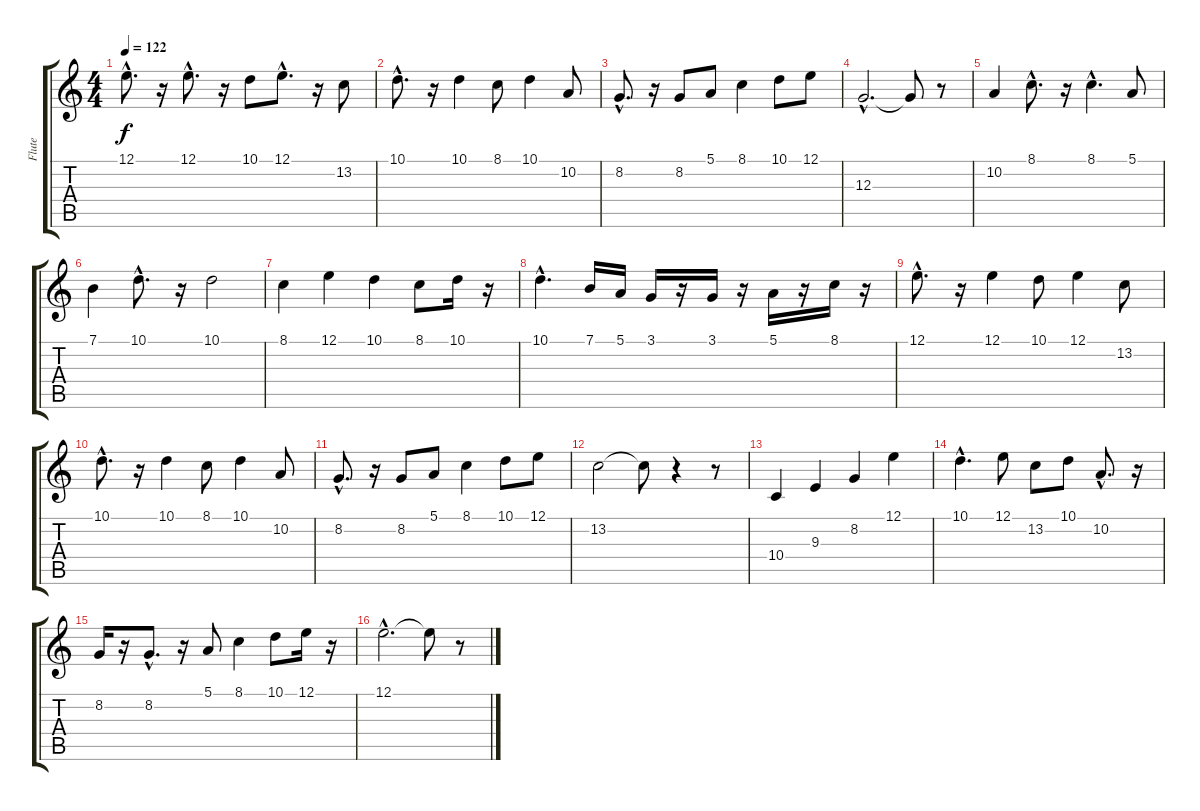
\track ("Flute" "Flute") {instrument panflute}
\staff {score tabs}
\tuning (E4 B3 G3 D3 A2 E2) {hide}
\ts (4 4)
\tempo 122
\clef g2
\ks c
12.1{hac}.8{d dy f} r.16 12.1{hac}.8{d} r.16 10.1.8 12.1{hac}.8{d} r.16 13.2.8 |
10.1{hac}.8{d} r.16 10.1.4 8.1.8 10.1.4 10.2.8 |
8.2{hac}.8{d} r.16 8.2.8 5.1.8 8.1.4 10.1.8 12.1.8 |
12.3{hac}.2{d} 12.3{t}.8 r.8 |
10.2.4 8.1{hac}.8{d} r.16 8.1{hac}.4{d} 5.1.8 |
7.1.4 10.1{hac}.8{d} r.16 10.1.2 |
8.1.4 12.1.4 10.1.4 8.1.8 10.1.16 r.16 |
10.1{hac}.4{d} 7.1.16 5.1.16 3.1.16 r.16 3.1.16 r.16 5.1.16 r.16 8.1.16 r.16 |
12.1{hac}.8{d} r.16 12.1.4 10.1.8 12.1.4 13.2.8 |
10.1{hac}.8{d} r.16 10.1.4 8.1.8 10.1.4 10.2.8 |
8.2{hac}.8{d} r.16 8.2.8 5.1.8 8.1.4 10.1.8 12.1.8 |
13.2.2 13.2{t}.8 r.4 r.8 |
10.4.4 9.3.4 8.2.4 12.1.4 |
10.1{hac}.4{d} 12.1.8 13.2.8 10.1.8 10.2{hac}.8{d} r.16 |
8.2.16 r.16 8.2{hac}.8{d} r.16 5.1.8 8.1.4 10.1.8 12.1.16 r.16 |
12.1{hac}.2{d} 12.1{t}.8 r.8
